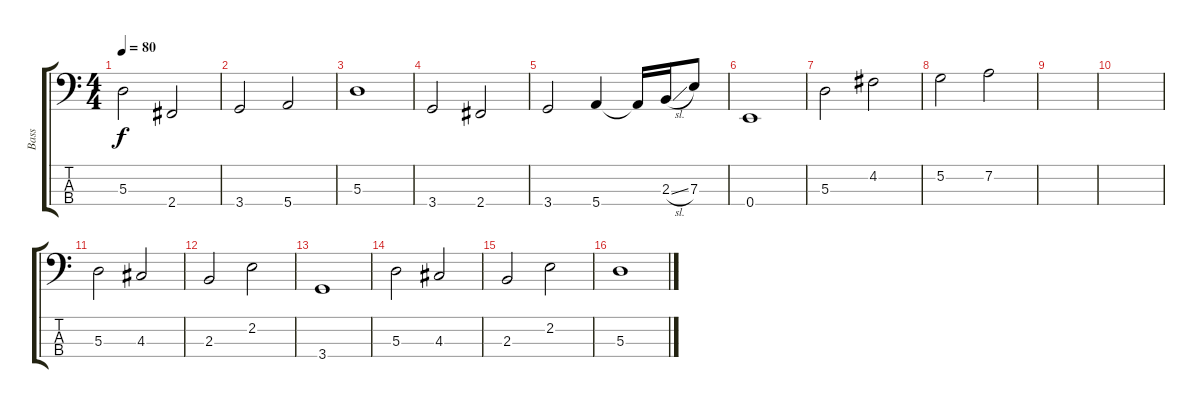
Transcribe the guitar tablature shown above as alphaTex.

\track ("Bass" "Bass") {instrument electricbassfinger}
\staff {score tabs}
\tuning (G2 D2 A1 E1) {hide}
\ts (4 4)
\tempo 80
\clef f4
\ks c
5.3.2{dy f} 2.4.2 |
3.4.2 5.4.2 |
5.3.1 |
3.4.2 2.4.2 |
3.4.2 5.4.4 5.4{t}.16 2.3{sl}.16 7.3.8 |
0.4.1 |
5.3.2 4.2.2 |
5.2.2 7.2.2 |
|
|
5.3.2 4.3.2 |
2.3.2 2.2.2 |
3.4.1 |
5.3.2 4.3.2 |
2.3.2 2.2.2 |
5.3.1
